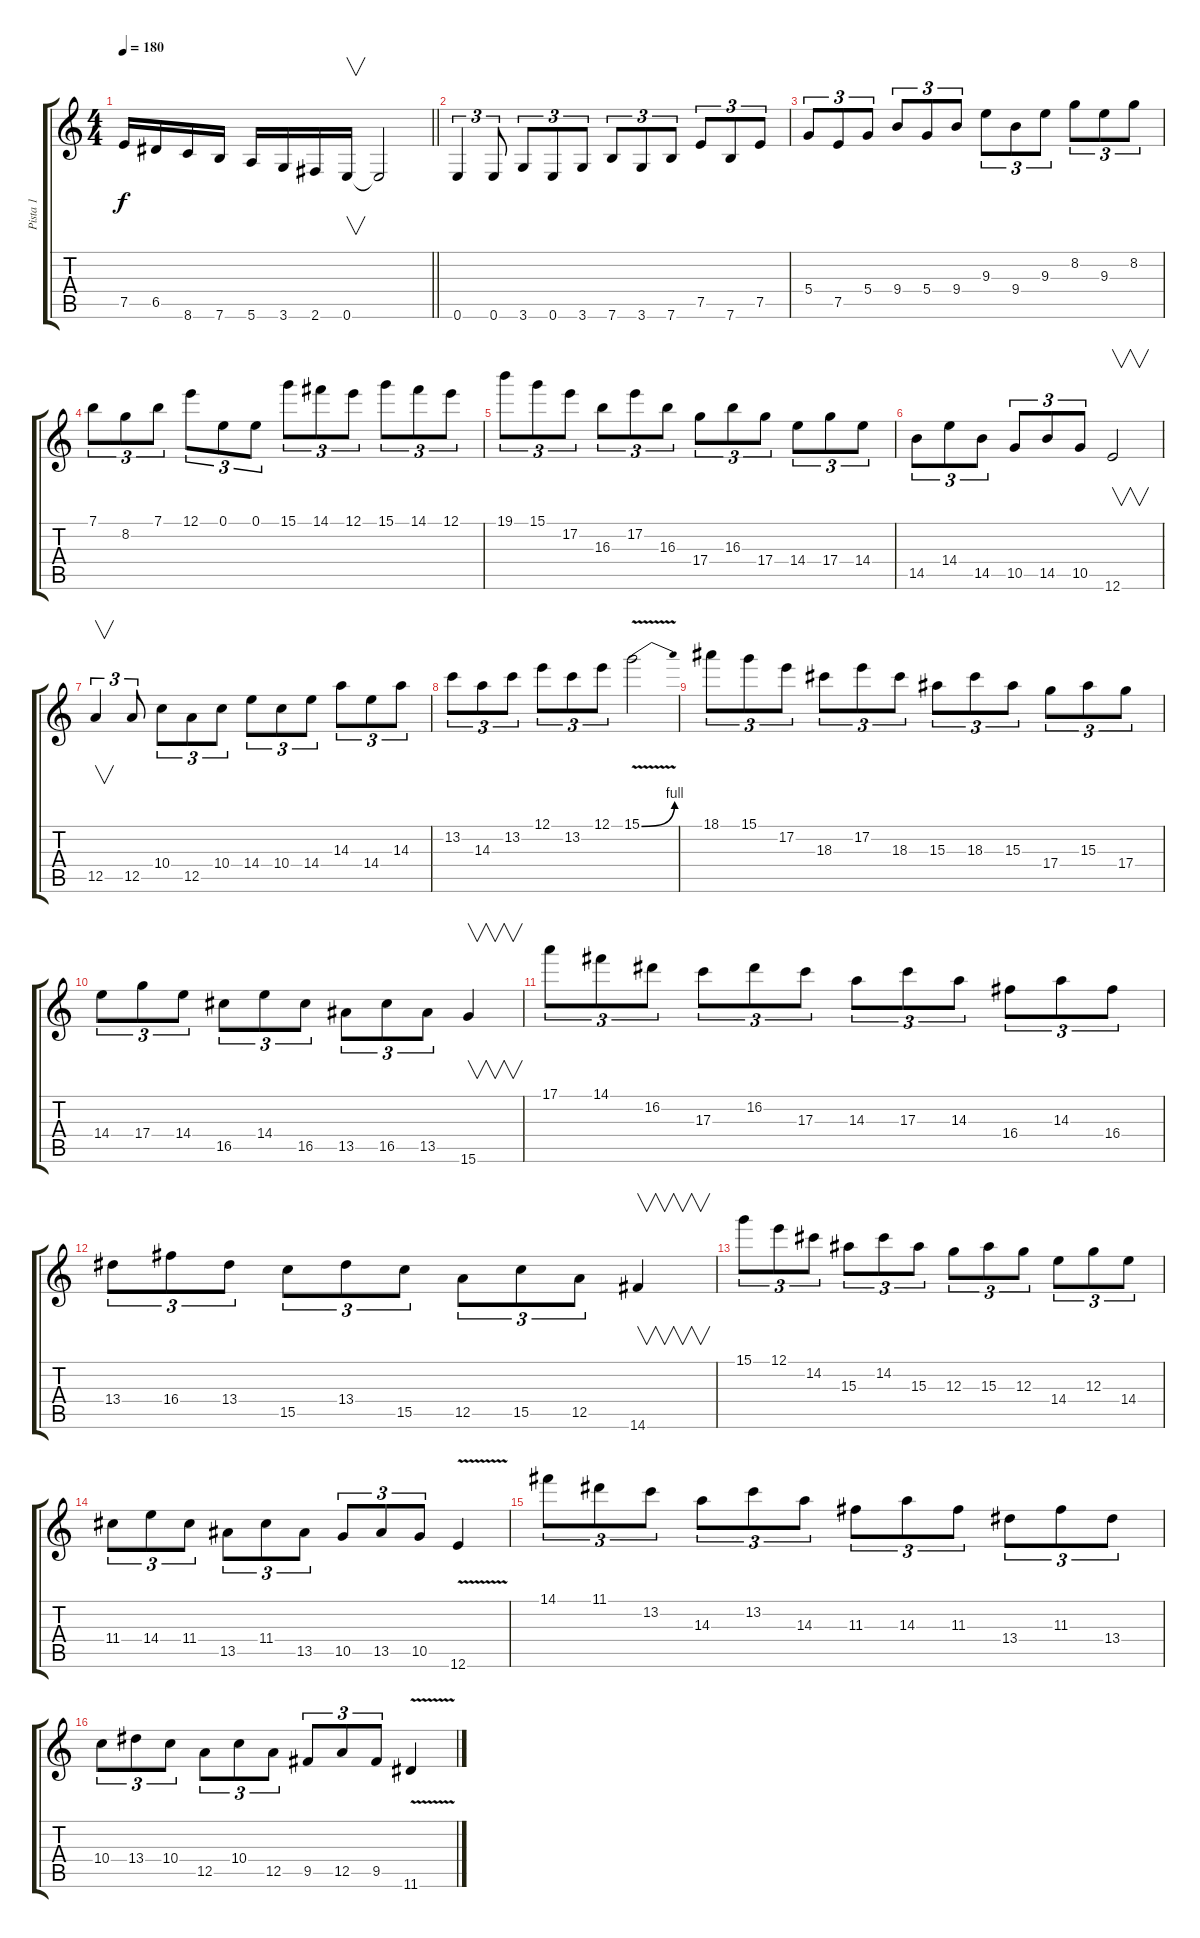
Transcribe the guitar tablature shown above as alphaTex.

\track ("Pista 1" "Pista 1") {instrument distortionguitar}
\staff {score tabs}
\tuning (E4 B3 G3 D3 A2 E2) {hide}
\ts (4 4)
\tempo 180
\clef g2
\barLineRight lightlight
\ks c
7.5.16{dy f} 6.5.16 8.6.16 7.6.16 5.6.16 3.6.16 2.6.16 0.6.16{v} 0.6{t}.2 |
\section ("" "")
0.6.4{tu (3 2)} 0.6.8{tu (3 2)} 3.6.8{tu (3 2)} 0.6.8{tu (3 2)} 3.6.8{tu (3 2)} 7.6.8{tu (3 2)} 3.6.8{tu (3 2)} 7.6.8{tu (3 2)} 7.5.8{tu (3 2)} 7.6.8{tu (3 2)} 7.5.8{tu (3 2)} |
5.4.8{tu (3 2)} 7.5.8{tu (3 2)} 5.4.8{tu (3 2)} 9.4.8{tu (3 2)} 5.4.8{tu (3 2)} 9.4.8{tu (3 2)} 9.3.8{tu (3 2)} 9.4.8{tu (3 2)} 9.3.8{tu (3 2)} 8.2.8{tu (3 2)} 9.3.8{tu (3 2)} 8.2.8{tu (3 2)} |
7.1.8{tu (3 2)} 8.2.8{tu (3 2)} 7.1.8{tu (3 2)} 12.1.8{tu (3 2)} 0.1.8{tu (3 2)} 0.1.8{tu (3 2)} 15.1.8{tu (3 2)} 14.1.8{tu (3 2)} 12.1.8{tu (3 2)} 15.1.8{tu (3 2)} 14.1.8{tu (3 2)} 12.1.8{tu (3 2)} |
19.1.8{tu (3 2)} 15.1.8{tu (3 2)} 17.2.8{tu (3 2)} 16.3.8{tu (3 2)} 17.2.8{tu (3 2)} 16.3.8{tu (3 2)} 17.4.8{tu (3 2)} 16.3.8{tu (3 2)} 17.4.8{tu (3 2)} 14.4.8{tu (3 2)} 17.4.8{tu (3 2)} 14.4.8{tu (3 2)} |
14.5.8{tu (3 2)} 14.4.8{tu (3 2)} 14.5.8{tu (3 2)} 10.5.8{tu (3 2)} 14.5.8{tu (3 2)} 10.5.8{tu (3 2)} 12.6.2{v} |
12.5.4{v tu (3 2)} 12.5.8{tu (3 2)} 10.4.8{tu (3 2)} 12.5.8{tu (3 2)} 10.4.8{tu (3 2)} 14.4.8{tu (3 2)} 10.4.8{tu (3 2)} 14.4.8{tu (3 2)} 14.3.8{tu (3 2)} 14.4.8{tu (3 2)} 14.3.8{tu (3 2)} |
13.2.8{tu (3 2)} 14.3.8{tu (3 2)} 13.2.8{tu (3 2)} 12.1.8{tu (3 2)} 13.2.8{tu (3 2)} 12.1.8{tu (3 2)} 15.1{be (bend 0 0 60 4) v}.2 |
18.1.8{tu (3 2)} 15.1.8{tu (3 2)} 17.2.8{tu (3 2)} 18.3.8{tu (3 2)} 17.2.8{tu (3 2)} 18.3.8{tu (3 2)} 15.3.8{tu (3 2)} 18.3.8{tu (3 2)} 15.3.8{tu (3 2)} 17.4.8{tu (3 2)} 15.3.8{tu (3 2)} 17.4.8{tu (3 2)} |
14.4.8{tu (3 2)} 17.4.8{tu (3 2)} 14.4.8{tu (3 2)} 16.5.8{tu (3 2)} 14.4.8{tu (3 2)} 16.5.8{tu (3 2)} 13.5.8{tu (3 2)} 16.5.8{tu (3 2)} 13.5.8{tu (3 2)} 15.6.4{v} |
17.1.8{tu (3 2)} 14.1.8{tu (3 2)} 16.2.8{tu (3 2)} 17.3.8{tu (3 2)} 16.2.8{tu (3 2)} 17.3.8{tu (3 2)} 14.3.8{tu (3 2)} 17.3.8{tu (3 2)} 14.3.8{tu (3 2)} 16.4.8{tu (3 2)} 14.3.8{tu (3 2)} 16.4.8{tu (3 2)} |
13.4.8{tu (3 2)} 16.4.8{tu (3 2)} 13.4.8{tu (3 2)} 15.5.8{tu (3 2)} 13.4.8{tu (3 2)} 15.5.8{tu (3 2)} 12.5.8{tu (3 2)} 15.5.8{tu (3 2)} 12.5.8{tu (3 2)} 14.6.4{v} |
15.1.8{tu (3 2)} 12.1.8{tu (3 2)} 14.2.8{tu (3 2)} 15.3.8{tu (3 2)} 14.2.8{tu (3 2)} 15.3.8{tu (3 2)} 12.3.8{tu (3 2)} 15.3.8{tu (3 2)} 12.3.8{tu (3 2)} 14.4.8{tu (3 2)} 12.3.8{tu (3 2)} 14.4.8{tu (3 2)} |
11.4.8{tu (3 2)} 14.4.8{tu (3 2)} 11.4.8{tu (3 2)} 13.5.8{tu (3 2)} 11.4.8{tu (3 2)} 13.5.8{tu (3 2)} 10.5.8{tu (3 2)} 13.5.8{tu (3 2)} 10.5.8{tu (3 2)} 12.6{v}.4 |
14.1.8{tu (3 2)} 11.1.8{tu (3 2)} 13.2.8{tu (3 2)} 14.3.8{tu (3 2)} 13.2.8{tu (3 2)} 14.3.8{tu (3 2)} 11.3.8{tu (3 2)} 14.3.8{tu (3 2)} 11.3.8{tu (3 2)} 13.4.8{tu (3 2)} 11.3.8{tu (3 2)} 13.4.8{tu (3 2)} |
10.4.8{tu (3 2)} 13.4.8{tu (3 2)} 10.4.8{tu (3 2)} 12.5.8{tu (3 2)} 10.4.8{tu (3 2)} 12.5.8{tu (3 2)} 9.5.8{tu (3 2)} 12.5.8{tu (3 2)} 9.5.8{tu (3 2)} 11.6{v}.4
